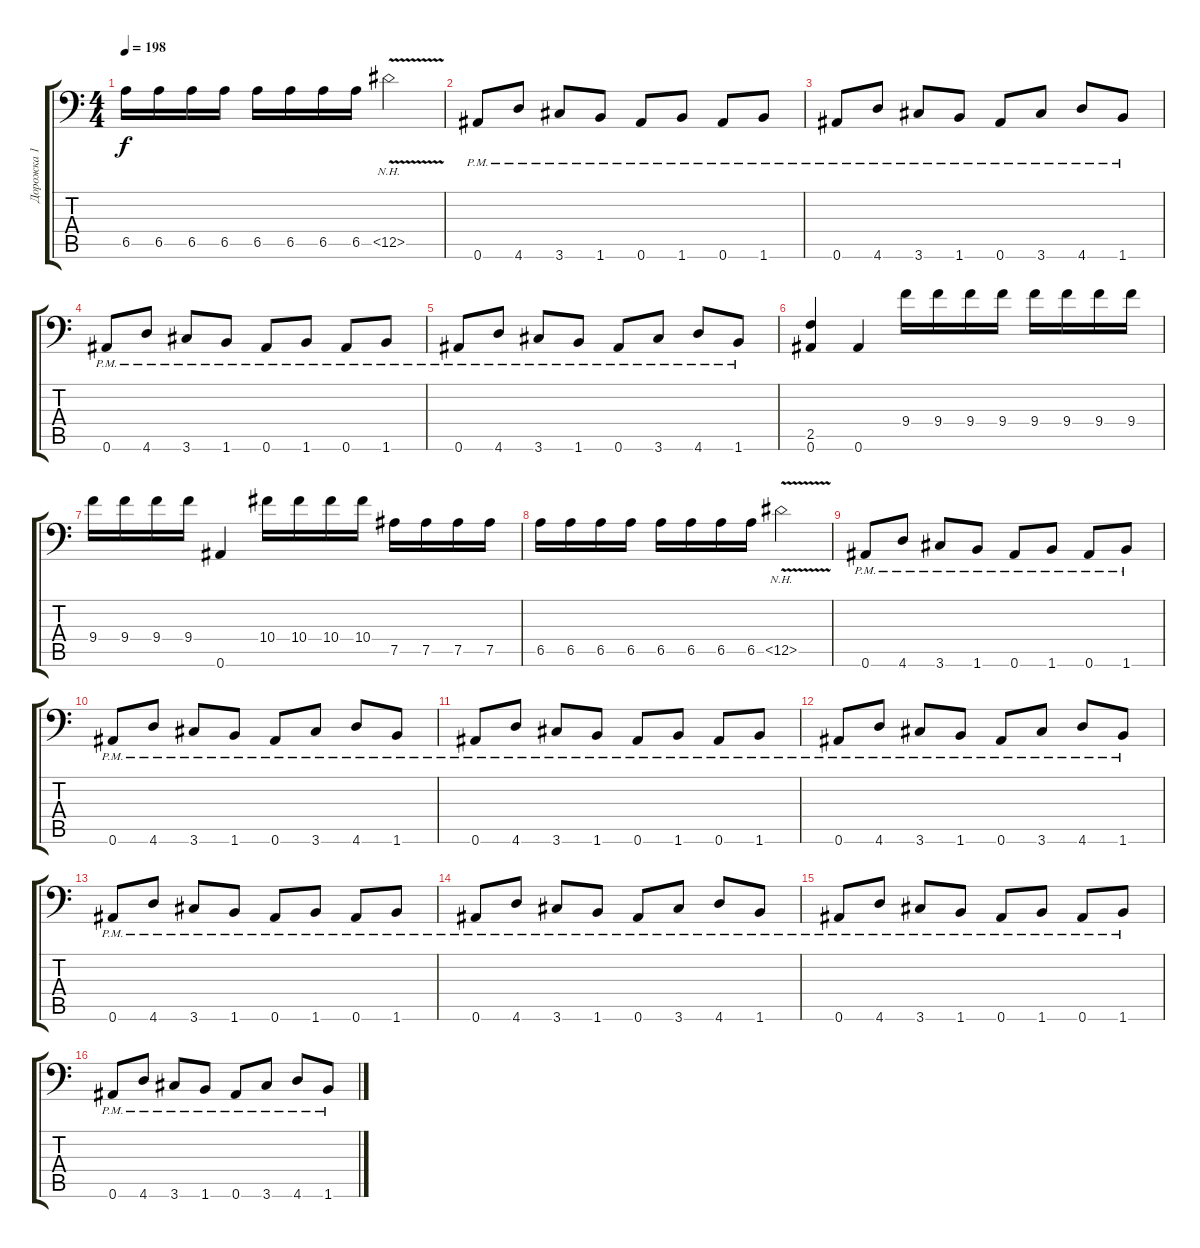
\track ("Дорожка 1" "Дорожка 1") {instrument distortionguitar}
\staff {score tabs}
\tuning (Bb3 F3 Db3 Ab2 Eb2 Bb1) {hide}
\ts (4 4)
\tempo 198
\clef f4
\ks c
6.5.16{dy f} 6.5.16 6.5.16 6.5.16 6.5.16 6.5.16 6.5.16 6.5.16 6.5{nh v}.2{instrument guitarharmonics} |
0.6{pm}.8{instrument distortionguitar} 4.6{pm}.8 3.6{pm}.8 1.6{pm}.8 0.6{pm}.8 1.6{pm}.8 0.6{pm}.8 1.6{pm}.8 |
0.6{pm}.8 4.6{pm}.8 3.6{pm}.8 1.6{pm}.8 0.6{pm}.8 3.6{pm}.8 4.6{pm}.8 1.6{pm}.8 |
0.6{pm}.8 4.6{pm}.8 3.6{pm}.8 1.6{pm}.8 0.6{pm}.8 1.6{pm}.8 0.6{pm}.8 1.6{pm}.8 |
0.6{pm}.8 4.6{pm}.8 3.6{pm}.8 1.6{pm}.8 0.6{pm}.8 3.6{pm}.8 4.6{pm}.8 1.6{pm}.8 |
(2.5 0.6).4 0.6.4 9.4.16 9.4.16 9.4.16 9.4.16 9.4.16 9.4.16 9.4.16 9.4.16 |
9.4.16 9.4.16 9.4.16 9.4.16 0.6.4 10.4.16 10.4.16 10.4.16 10.4.16 7.5.16 7.5.16 7.5.16 7.5.16 |
6.5.16 6.5.16 6.5.16 6.5.16 6.5.16 6.5.16 6.5.16 6.5.16 6.5{nh v}.2{instrument guitarharmonics} |
0.6{pm}.8{instrument distortionguitar} 4.6{pm}.8 3.6{pm}.8 1.6{pm}.8 0.6{pm}.8 1.6{pm}.8 0.6{pm}.8 1.6{pm}.8 |
0.6{pm}.8 4.6{pm}.8 3.6{pm}.8 1.6{pm}.8 0.6{pm}.8 3.6{pm}.8 4.6{pm}.8 1.6{pm}.8 |
0.6{pm}.8 4.6{pm}.8 3.6{pm}.8 1.6{pm}.8 0.6{pm}.8 1.6{pm}.8 0.6{pm}.8 1.6{pm}.8 |
0.6{pm}.8 4.6{pm}.8 3.6{pm}.8 1.6{pm}.8 0.6{pm}.8 3.6{pm}.8 4.6{pm}.8 1.6{pm}.8 |
0.6{pm}.8 4.6{pm}.8 3.6{pm}.8 1.6{pm}.8 0.6{pm}.8 1.6{pm}.8 0.6{pm}.8 1.6{pm}.8 |
0.6{pm}.8 4.6{pm}.8 3.6{pm}.8 1.6{pm}.8 0.6{pm}.8 3.6{pm}.8 4.6{pm}.8 1.6{pm}.8 |
0.6{pm}.8 4.6{pm}.8 3.6{pm}.8 1.6{pm}.8 0.6{pm}.8 1.6{pm}.8 0.6{pm}.8 1.6{pm}.8 |
0.6{pm}.8 4.6{pm}.8 3.6{pm}.8 1.6{pm}.8 0.6{pm}.8 3.6{pm}.8 4.6{pm}.8 1.6{pm}.8
